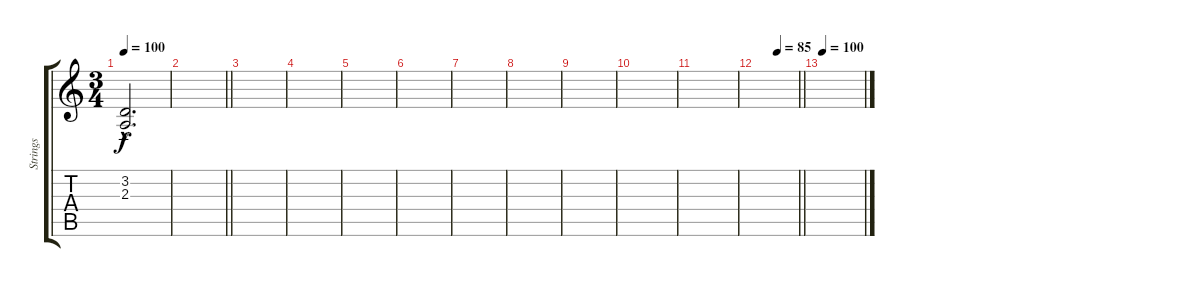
\track ("Strings" "Strings") {instrument stringensemble1}
\staff {score tabs}
\tuning (E4 B3 G3 D3 A2 E2) {hide}
\ts (3 4)
\tempo 100
\clef g2
\ks c
(3.2{hac t} 2.3{hac t}).2{d dy f} |
\barLineRight lightlight
|
|
|
|
|
|
|
|
|
|
\tempo (85 0.5)
\barLineRight lightlight
|
\tempo 100
